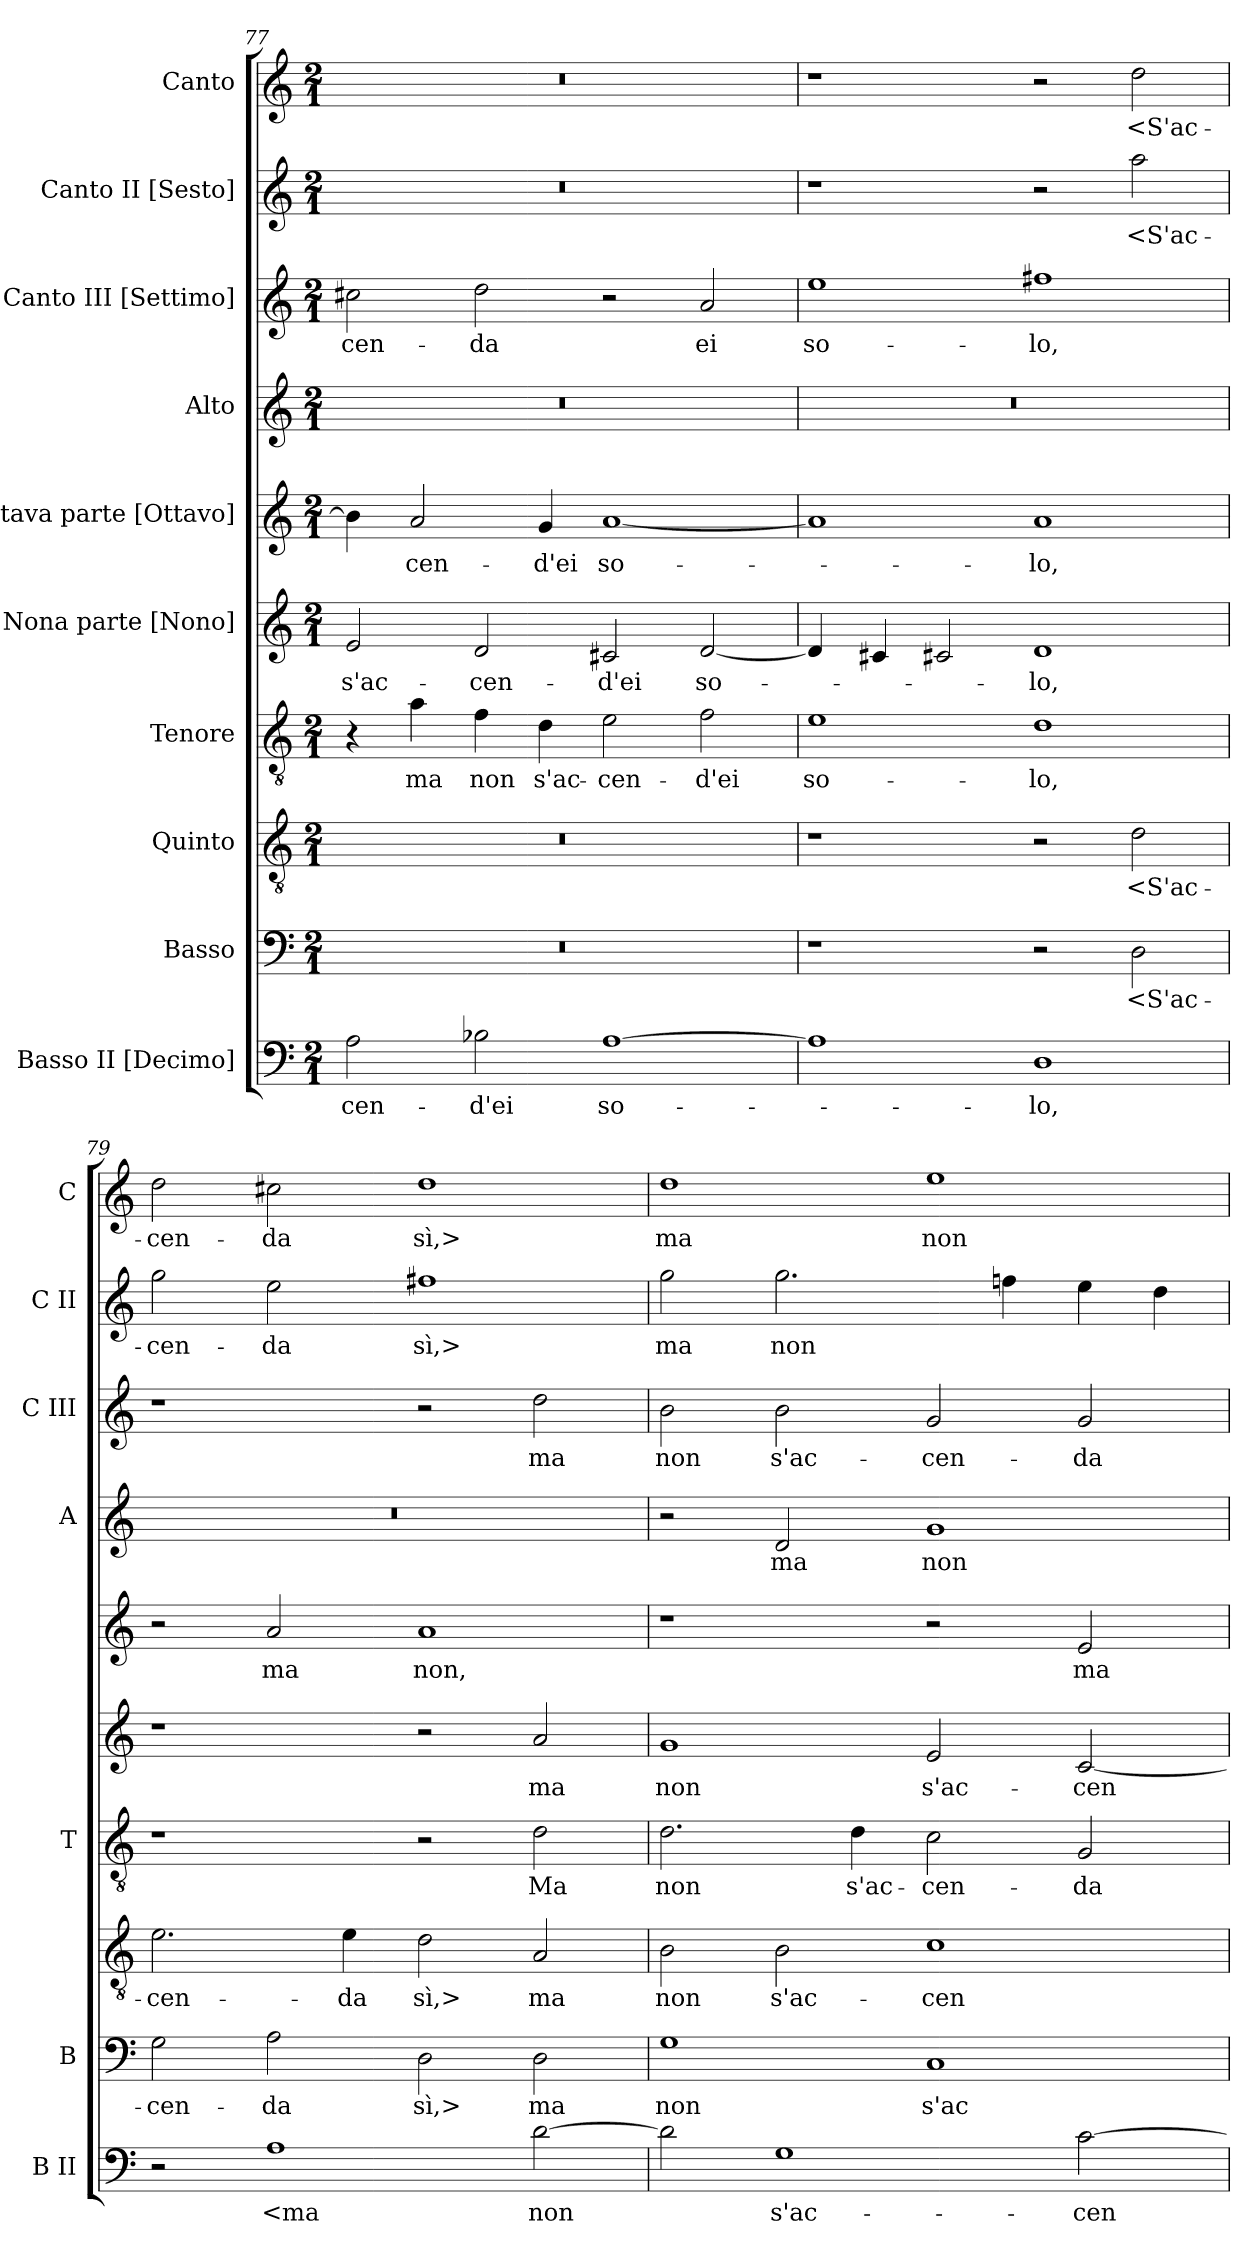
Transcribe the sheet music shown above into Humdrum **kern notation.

**kern	**text	**kern	**text	**kern	**text	**kern	**text	**kern	**text	**kern	**text	**kern	**text	**kern	**text	**kern	**text	**kern	**text
*part10	*part10	*part9	*part9	*part8	*part8	*part7	*part7	*part6	*part6	*part5	*part5	*part4	*part4	*part3	*part3	*part2	*part2	*part1	*part1
*staff10	*staff10	*staff9	*staff9	*staff8	*staff8	*staff7	*staff7	*staff6	*staff6	*staff5	*staff5	*staff4	*staff4	*staff3	*staff3	*staff2	*staff2	*staff1	*staff1
*I"Basso II [Decimo]	*	*I"Basso	*	*I"Quinto	*	*I"Tenore	*	*I"Nona parte [Nono]	*	*I"Ottava parte [Ottavo]	*	*I"Alto	*	*I"Canto III [Settimo]	*	*I"Canto II [Sesto]	*	*I"Canto	*
*I'B II	*	*I'B	*	*	*	*I'T	*	*	*	*	*	*I'A	*	*I'C III	*	*I'C II	*	*I'C	*
*clefF4	*	*clefF4	*	*clefGv2	*	*clefGv2	*	*clefG2	*	*clefG2	*	*clefG2	*	*clefG2	*	*clefG2	*	*clefG2	*
*k[]	*	*k[]	*	*k[]	*	*k[]	*	*k[]	*	*k[]	*	*k[]	*	*k[]	*	*k[]	*	*k[]	*
*C:	*	*C:	*	*C:	*	*C:	*	*C:	*	*C:	*	*C:	*	*C:	*	*C:	*	*C:	*
*M2/1	*	*M2/1	*	*M2/1	*	*M2/1	*	*M2/1	*	*M2/1	*	*M2/1	*	*M2/1	*	*M2/1	*	*M2/1	*
=77	=77	=77	=77	=77	=77	=77	=77	=77	=77	=77	=77	=77	=77	=77	=77	=77	=77	=77	=77
2A	-cen-	0r	.	0r	.	4r	.	2e	s'ac-	4b-]	.	0r	.	2cc#X	-cen-	0r	.	0r	.
.	.	.	.	.	.	4a	ma	.	.	2a	-cen-	.	.	.	.	.	.	.	.
2B-X	-d'ei	.	.	.	.	4f	non	2d	-cen-	.	.	.	.	2dd	-da	.	.	.	.
.	.	.	.	.	.	4d	s'ac-	.	.	4g	-d'ei	.	.	.	.	.	.	.	.
[1A	so-	.	.	.	.	2e	-cen-	2c#X	-d'ei	[1a	so-	.	.	2r	.	.	.	.	.
.	.	.	.	.	.	2f	-d'ei	[2d	so-	.	.	.	.	2a	ei	.	.	.	.
=78	=78	=78	=78	=78	=78	=78	=78	=78	=78	=78	=78	=78	=78	=78	=78	=78	=78	=78	=78
1A]	.	1r	.	1r	.	1e	so-	4d]	.	1a]	.	0r	.	1ee	so-	1r	.	1r	.
.	.	.	.	.	.	.	.	4c#X	.	.	.	.	.	.	.	.	.	.	.
.	.	.	.	.	.	.	.	2c#X	.	.	.	.	.	.	.	.	.	.	.
1D	-lo,	2r	.	2r	.	1d	-lo,	1d	-lo,	1a	-lo,	.	.	1ff#X	-lo,	2r	.	2r	.
.	.	2D	<S'ac-	2d	<S'ac-	.	.	.	.	.	.	.	.	.	.	2aa	<S'ac-	2dd	<S'ac-
=79	=79	=79	=79	=79	=79	=79	=79	=79	=79	=79	=79	=79	=79	=79	=79	=79	=79	=79	=79
2r	.	2G	-cen-	2.e	-cen-	1r	.	1r	.	2r	.	0r	.	1r	.	2gg	-cen-	2dd	-cen-
1A	<ma	2A	-da	.	.	.	.	.	.	2a	ma	.	.	.	.	2ee	-da	2cc#X	-da
.	.	.	.	4e	-da	.	.	.	.	.	.	.	.	.	.	.	.	.	.
.	.	2D	sì,>	2d	sì,>	2r	.	2r	.	1a	non,	.	.	2r	.	1ff#X	sì,>	1dd	sì,>
[2d	non	2D	ma	2A	ma	2d	Ma	2a	ma	.	.	.	.	2dd	ma	.	.	.	.
=80	=80	=80	=80	=80	=80	=80	=80	=80	=80	=80	=80	=80	=80	=80	=80	=80	=80	=80	=80
2d]	.	1G	non	2B	non	2.d	non	1g	non	1r	.	2r	.	2b	non	2gg	ma	1dd	ma
1G	s'ac-	.	.	2B	s'ac-	.	.	.	.	.	.	2d	ma	2b	s'ac-	2.gg	non	.	.
.	.	.	.	.	.	4d	s'ac-	.	.	.	.	.	.	.	.	.	.	.	.
.	.	1C	s'ac-	1c	-cen-	2c	-cen-	2e	s'ac-	2r	.	1g	non	2g	-cen-	.	.	1ee	non
.	.	.	.	.	.	.	.	.	.	.	.	.	.	.	.	4ffn	.	.	.
[2c	-cen-	.	.	.	.	2G	-da	[2c	-cen-	2e	ma	.	.	2g	-da	4ee	.	.	.
.	.	.	.	.	.	.	.	.	.	.	.	.	.	.	.	4dd	.	.	.
=	=	=	=	=	=	=	=	=	=	=	=	=	=	=	=	=	=	=	=
*-	*-	*-	*-	*-	*-	*-	*-	*-	*-	*-	*-	*-	*-	*-	*-	*-	*-	*-	*-
